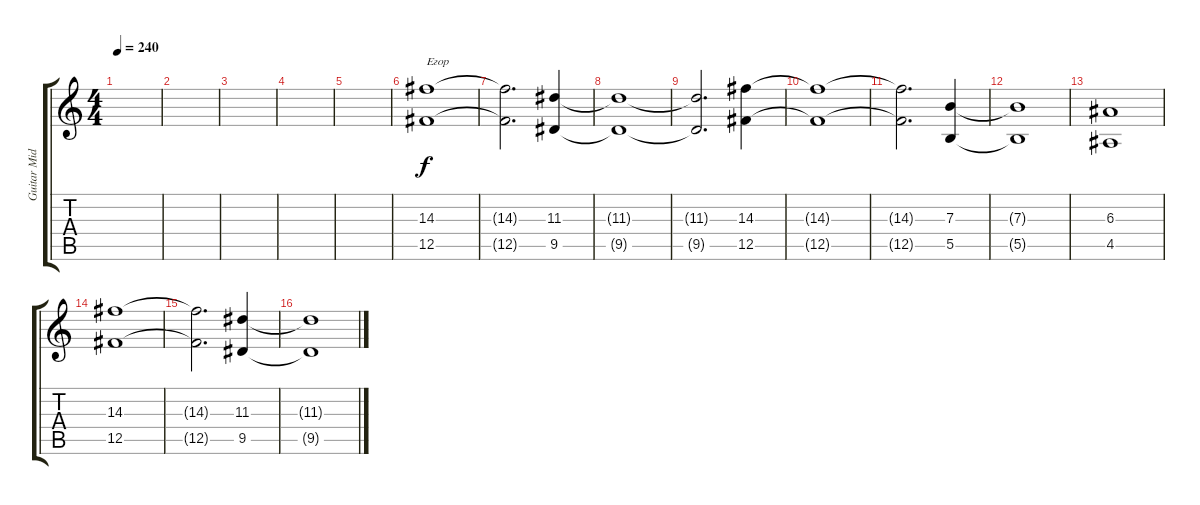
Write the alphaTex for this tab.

\track ("Guitar Mid" "Guitar Mid") {instrument distortionguitar}
\staff {score tabs}
\tuning (Db4 Ab3 E3 B2 Gb2 B1) {hide}
\ts (4 4)
\tempo 240
\clef g2
\ks c
|
|
|
|
|
(14.3 12.5).1{txt "Егор" volume 13} |
(14.3{t} 12.5{t}).2{d} (11.3 9.5).4 |
(11.3{t} 9.5{t}).1 |
(11.3{t} 9.5{t}).2{d} (14.3 12.5).4 |
(14.3{t} 12.5{t}).1 |
(14.3{t} 12.5{t}).2{d} (7.3 5.5).4 |
(7.3{t} 5.5{t}).1 |
(6.3 4.5).1 |
(14.3 12.5).1 |
(14.3{t} 12.5{t}).2{d} (11.3 9.5).4 |
(11.3{t} 9.5{t}).1
